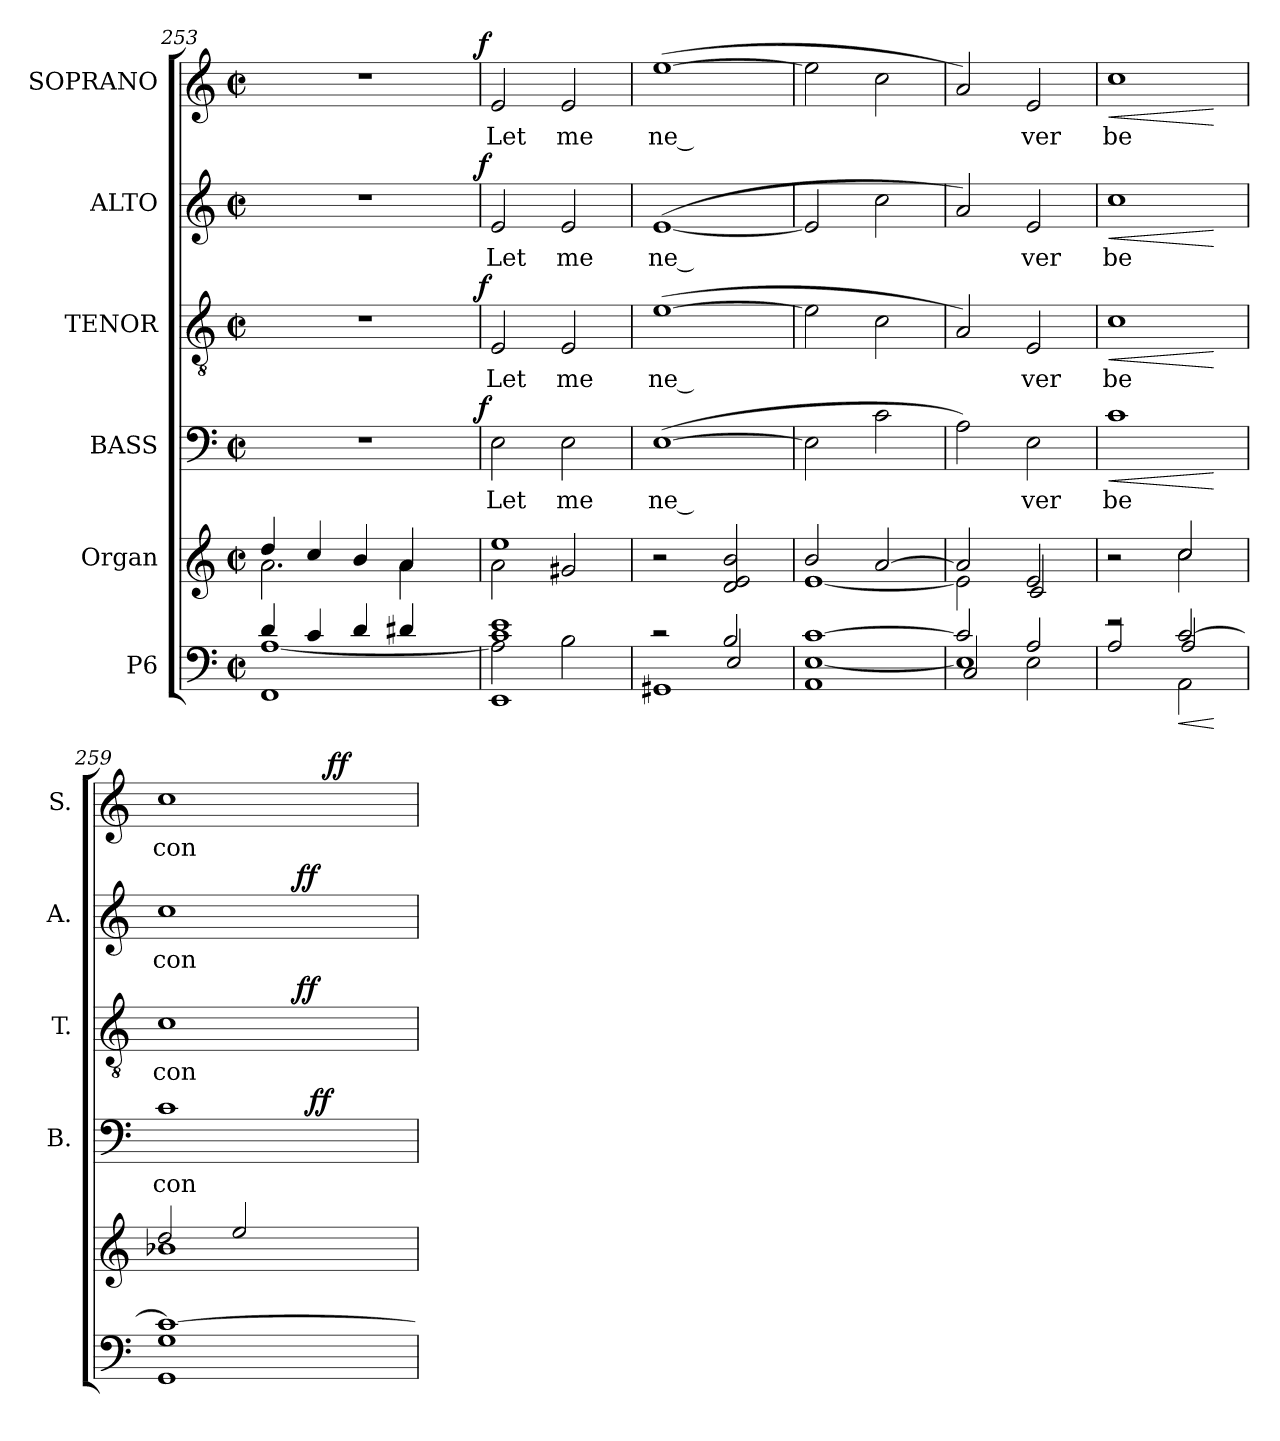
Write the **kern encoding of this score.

**kern	**dynam	**kern	**kern	**text	**dynam	**kern	**text	**dynam	**kern	**text	**dynam	**kern	**text	**dynam
*part6	*part6	*part5	*part4	*part4	*part4	*part3	*part3	*part3	*part2	*part2	*part2	*part1	*part1	*part1
*staff6	*staff6	*staff5	*staff4	*staff4	*staff4	*staff3	*staff3	*staff3	*staff2	*staff2	*staff2	*staff1	*staff1	*staff1
*I"P6	*	*I"Organ	*I"BASS	*	*	*I"TENOR	*	*	*I"ALTO	*	*	*I"SOPRANO	*	*
*	*	*	*I'B.	*	*	*I'T.	*	*	*I'A.	*	*	*I'S.	*	*
*clefF4	*	*clefG2	*clefF4	*	*	*clefGv2	*	*	*clefG2	*	*	*clefG2	*	*
*	*	*	*	*	*	*ITrd7c12	*	*	*	*	*	*	*	*
*k[]	*	*k[]	*k[]	*	*	*k[]	*	*	*k[]	*	*	*k[]	*	*
*C:	*	*C:	*C:	*	*	*C:	*	*	*C:	*	*	*C:	*	*
*M2/2	*	*M2/2	*M2/2	*	*	*M2/2	*	*	*M2/2	*	*	*M2/2	*	*
*met(c|)	*	*met(c|)	*met(c|)	*	*	*met(c|)	*	*	*met(c|)	*	*	*met(c|)	*	*
=253	=253	=253	=253	=253	=253	=253	=253	=253	=253	=253	=253	=253	=253	=253
*^	*	*^	*^	*	*	*^	*	*	*^	*	*	*^	*	*
*	*^	*	*	*	*	*	*	*	*	*	*	*	*	*	*	*	*	*	*	*
4di/	[1Ai	1FFi	.	4ddi/	2.ai\	1r	2ryy	.	.	1r	2ryy	.	.	1r	2ryy	.	.	1r	2ryy	.	.
4ci/	.	.	.	4cci/	.	.	.	.	.	.	.	.	.	.	.	.	.	.	.	.	.
4di/	.	.	.	4bi/	.	.	4ryy	.	.	.	4ryy	.	.	.	4ryy	.	.	.	4ryy	.	.
4d#Xi/	.	.	.	4ai/	4ai\	.	8ryy	.	.	.	8ryy	.	.	.	8ryy	.	.	.	8ryy	.	.
.	.	.	.	.	.	.	16ryy	.	.	.	16ryy	.	.	.	16ryy	.	.	.	16ryy	.	.
.	.	.	.	.	.	.	32ryy	.	.	.	32ryy	.	.	.	32ryy	.	.	.	32ryy	.	.
.	.	.	.	.	.	.	64ryy	.	.	.	64ryy	.	.	.	64ryy	.	.	.	64ryy	.	.
.	.	.	.	.	.	.	128...ryy	.	.	.	128...ryy	.	.	.	128...ryy	.	.	.	128...ryy	.	.
.	.	.	.	.	.	.	1024ryy	.	f	.	1024ryy	.	f	.	1024ryy	.	f	.	1024ryy	.	f
*	*	*	*	*	*	*v	*v	*	*	*	*	*	*	*v	*v	*	*	*v	*v	*	*
*	*	*	*	*	*	*	*	*	*v	*v	*	*	*	*	*	*	*	*
=254	=254	=254	=254	=254	=254	=254	=254	=254	=254	=254	=254	=254	=254	=254	=254	=254	=254
*	*	*	*	*	*	*^	*	*	*^	*	*	*^	*	*	*^	*	*
!	!	!	!	!	!	!	!	!LO:LY:b:color=#000000	!	!	!	!	!	!	!	!	!	!	!	!	!
*	*	*	*	*	*	*v	*v	*	*	*	*	*	*	*v	*v	*	*	*v	*v	*	*
*	*	*	*	*	*	*	*	*	*v	*v	*	*	*	*	*	*	*	*
*	*	*	*	*	*	*^	*	*	*^	*	*	*^	*	*	*^	*	*
!	!	!	!	!	!	!	!	!	!	!	!	!LO:LY:b:color=#000000	!	!	!	!	!	!	!	!	!
*	*	*	*	*	*	*v	*v	*	*	*	*	*	*	*v	*v	*	*	*v	*v	*	*
*	*	*	*	*	*	*	*	*	*v	*v	*	*	*	*	*	*	*	*
*	*	*	*	*	*	*^	*	*	*^	*	*	*^	*	*	*^	*	*
!	!	!	!	!	!	!	!	!	!	!	!	!	!	!	!	!LO:LY:b:color=#000000	!	!	!	!	!
*	*	*	*	*	*	*v	*v	*	*	*	*	*	*	*v	*v	*	*	*v	*v	*	*
*	*	*	*	*	*	*	*	*	*v	*v	*	*	*	*	*	*	*	*
*	*	*	*	*	*	*^	*	*	*^	*	*	*^	*	*	*^	*	*
!	!	!	!	!	!	!	!	!	!	!	!	!	!	!	!	!	!	!	!	!LO:LY:b:color=#000000	!
*	*	*	*	*	*	*v	*v	*	*	*	*	*	*	*v	*v	*	*	*v	*v	*	*
*	*	*	*	*	*	*	*	*	*v	*v	*	*	*	*	*	*	*	*
1ci 1ei	2Ai\]	1EEi	.	1eei	2ai\	2Ei\	Let	.	2EEi/	Let	.	2ei/	Let	.	2ei/	Let	.
!	!	!	!	!	!	!	!LO:LY:b:color=#000000	!	!	!	!	!	!	!	!	!	!
!	!	!	!	!	!	!	!	!	!	!LO:LY:b:color=#000000	!	!	!	!	!	!	!
!	!	!	!	!	!	!	!	!	!	!	!	!	!LO:LY:b:color=#000000	!	!	!	!
!	!	!	!	!	!	!	!	!	!	!	!	!	!	!	!	!LO:LY:b:color=#000000	!
.	2Bi\	.	.	.	2g#Xi/	2Ei\	me	.	2EEi/	me	.	2ei/	me	.	2ei/	me	.
*	*	*	*	*v	*v	*	*	*	*	*	*	*	*	*	*	*	*
=255	=255	=255	=255	=255	=255	=255	=255	=255	=255	=255	=255	=255	=255	=255	=255	=255
*	*	*	*	*^	*	*	*	*	*	*	*	*	*	*	*	*
!	!	!	!	!	!	!	!LO:LY:b:color=#000000	!	!	!	!	!	!	!	!	!	!
*	*	*	*	*v	*v	*	*	*	*	*	*	*	*	*	*	*	*
*	*	*	*	*^	*	*	*	*	*	*	*	*	*	*	*	*
!	!	!	!	!	!	!	!	!	!	!LO:LY:b:color=#000000	!	!	!	!	!	!	!
*	*	*	*	*v	*v	*	*	*	*	*	*	*	*	*	*	*	*
*	*	*	*	*^	*	*	*	*	*	*	*	*	*	*	*	*
!	!	!	!	!	!	!	!	!	!	!	!	!	!LO:LY:b:color=#000000	!	!	!	!
*	*	*	*	*v	*v	*	*	*	*	*	*	*	*	*	*	*	*
*	*	*	*	*^	*	*	*	*	*	*	*	*	*	*	*	*
!	!	!	!	!	!	!	!	!	!	!	!	!	!	!	!	!LO:LY:b:color=#000000	!
*	*	*	*	*v	*v	*	*	*	*	*	*	*	*	*	*	*	*
2r	2ryy	1GG#Xi	.	2r	([1Ei	ne --	.	([1Ei	ne --	.	([1ei	ne --	.	([1eei	ne --	.
2Bi/	2Ei/	.	.	2di/ 2ei 2bi	.	.	.	.	.	.	.	.	.	.	.	.
=256	=256	=256	=256	=256	=256	=256	=256	=256	=256	=256	=256	=256	=256	=256	=256	=256
*	*	*	*	*^	*	*	*	*	*	*	*	*	*	*	*	*
[1ci	[1Ei	1AAi	.	2bi/	[1ei	2Ei\]	.	.	2Ei\]	.	.	2ei/]	.	.	2eei\]	.	.
.	.	.	.	[2ai/	.	2ci\	.	.	2Ci\	.	.	2cci\	.	.	2cci\	.	.
=257	=257	=257	=257	=257	=257	=257	=257	=257	=257	=257	=257	=257	=257	=257	=257	=257	=257
2ci/]	1Ei]	2Ci/	.	2ai/]	2ei\]	2Ai\)	.	.	2AAi/)	.	.	2ai/)	.	.	2ai/)	.	.
!	!	!	!	!	!	!	!LO:LY:b:color=#000000	!	!	!	!	!	!	!	!	!	!
!	!	!	!	!	!	!	!	!	!	!LO:LY:b:color=#000000	!	!	!	!	!	!	!
!	!	!	!	!	!	!	!	!	!	!	!	!	!LO:LY:b:color=#000000	!	!	!	!
!	!	!	!	!	!	!	!	!	!	!	!	!	!	!	!	!LO:LY:b:color=#000000	!
2Ai/	.	2Ei\	.	2ei/	2ci/	2Ei\	-ver	.	2EEi/	-ver	.	2ei/	-ver	.	2ei/	-ver	.
=258	=258	=258	=258	=258	=258	=258	=258	=258	=258	=258	=258	=258	=258	=258	=258	=258	=258
!	!	!	!	!	!	!	!LO:LY:b:color=#000000	!LO:HP:b	!	!	!	!	!	!	!	!	!
!	!	!	!	!	!	!	!	!	!	!LO:LY:b:color=#000000	!LO:HP:b	!	!	!	!	!	!
!	!	!	!	!	!	!	!	!	!	!	!	!	!LO:LY:b:color=#000000	!LO:HP:b	!	!	!
!	!	!	!	!	!	!	!	!	!	!	!	!	!	!	!	!LO:LY:b:color=#000000	!LO:HP:b
2r	2ryy	2Ai/	.	2r	2ryy	1ci	be	<	1Ci	be	<	1cci	be	<	1cci	be	<
!	!	!	!LO:HP:b	!	!	!	!	!	!	!	!	!	!	!	!	!	!
[2ci/	2Ai/	2AAi\	<	2cci/	2cci\	.	.	.	.	.	.	.	.	.	.	.	.
*v	*v	*v	*	*	*	*	*	*	*	*	*	*	*	*	*	*	*
*	*	*v	*v	*	*	*	*	*	*	*	*	*	*	*	*
.	[	.	.	.	[	.	.	[	.	.	[	.	.	[
=259	=259	=259	=259	=259	=259	=259	=259	=259	=259	=259	=259	=259	=259	=259
*^	*	*^	*	*	*	*	*	*	*	*	*	*	*	*
*	*^	*	*	*	*	*	*	*	*	*	*	*	*	*	*	*
!	!	!	!	!	!	!	!LO:LY:b:color=#000000	!	!	!	!	!	!	!	!	!	!
!	!	!	!	!	!	!	!	!	!	!LO:LY:b:color=#000000	!	!	!	!	!	!	!
!	!	!	!	!	!	!	!	!	!	!	!	!	!LO:LY:b:color=#000000	!	!	!	!
!	!	!	!	!	!	!	!	!	!	!	!	!	!	!	!	!LO:LY:b:color=#000000	!
*	*	*	*	*	*	*^	*	*	*^	*	*	*^	*	*	*^	*	*
1ci_	1Gi	1GGi	.	2ddi/	1b-Xi	1ci	2ryy	con-	.	1Ci	2ryy	con-	.	1cci	2ryy	con-	.	1cci	2ryy	con-	.
.	.	.	.	2eei/	.	.	8ryy	.	.	.	8ryy	.	.	.	8ryy	.	.	.	4ryy	.	.
.	.	.	.	.	.	.	16ryy	.	.	.	16ryy	.	.	.	16ryy	.	.	.	.	.	.
.	.	.	.	.	.	.	32ryy	.	.	.	64ryy	.	.	.	64ryy	.	.	.	.	.	.
.	.	.	.	.	.	.	.	.	.	.	512ryy	.	.	.	512ryy	.	.	.	.	.	.
.	.	.	.	.	.	.	.	.	.	.	4ryy	.	ff	.	4ryy	.	ff	.	.	.	.
.	.	.	.	.	.	.	256ryy	.	.	.	.	.	.	.	.	.	.	.	.	.	.
.	.	.	.	.	.	.	1024ryy	.	.	.	.	.	.	.	.	.	.	.	.	.	.
.	.	.	.	.	.	.	4ryy	.	ff	.	.	.	.	.	.	.	.	.	.	.	.
.	.	.	.	.	.	.	.	.	.	.	.	.	.	.	.	.	.	.	256ryy	.	.
.	.	.	.	.	.	.	.	.	.	.	.	.	.	.	.	.	.	.	1024ryy	.	.
.	.	.	.	.	.	.	.	.	.	.	.	.	.	.	.	.	.	.	8ryy	.	ff
.	.	.	.	.	.	.	.	.	.	.	.	.	.	.	.	.	.	.	16ryy	.	.
.	.	.	.	.	.	.	.	.	.	.	.	.	.	.	.	.	.	.	32ryy	.	.
.	.	.	.	.	.	.	.	.	.	.	32ryy	.	.	.	32ryy	.	.	.	.	.	.
.	.	.	.	.	.	.	64ryy	.	.	.	.	.	.	.	.	.	.	.	64ryy	.	.
.	.	.	.	.	.	.	.	.	.	.	128..ryy	.	.	.	128..ryy	.	.	.	.	.	.
.	.	.	.	.	.	.	128ryy	.	.	.	.	.	.	.	.	.	.	.	128ryy	.	.
.	.	.	.	.	.	.	512.ryy	.	.	.	.	.	.	.	.	.	.	.	512.ryy	.	.
*v	*v	*v	*	*	*	*v	*v	*	*	*v	*v	*	*	*v	*v	*	*	*v	*v	*	*
*	*	*v	*v	*	*	*	*	*	*	*	*	*	*	*	*
=	=	=	=	=	=	=	=	=	=	=	=	=	=	=
*-	*-	*-	*-	*-	*-	*-	*-	*-	*-	*-	*-	*-	*-	*-
